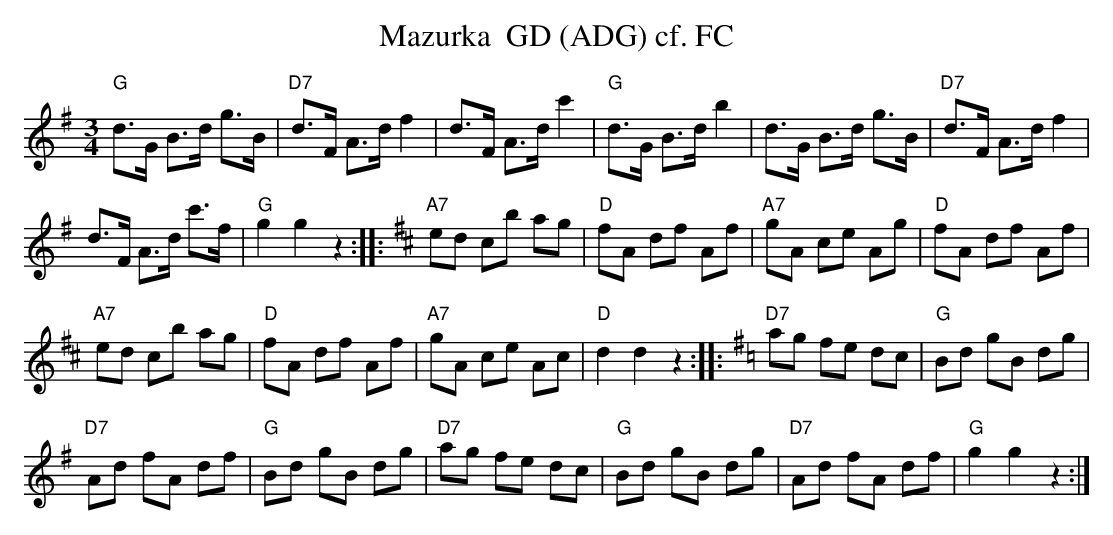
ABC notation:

X:1
T:Mazurka  GD (ADG) cf. FC
M:3/4
L:1/8
K:Gmaj%%MIDI gchordon
"G"d>G B>d g>B | "D7"d>F A>df2 | d>F A>dc'2 | "G"d>G B>db2 | d>G B>d g>B | "D7"d>F A>df2 |
d>F A>d c'>f | "G"g2g2z2 :: [K:Dmaj] "A7"ed cb ag | "D"fA df Af | "A7"gA ce Ag | "D"fA df Af |
"A7"ed cb ag | "D"fA df Af | "A7"gA ce Ac | "D"d2d2z2 :: [K:Gmaj] "D7"ag fe dc | "G"Bd gB dg |
"D7"Ad fA df | "G"Bd gB dg | "D7"ag fe dc | "G"Bd gB dg | "D7"Ad fA df | "G"g2g2z2 :|
